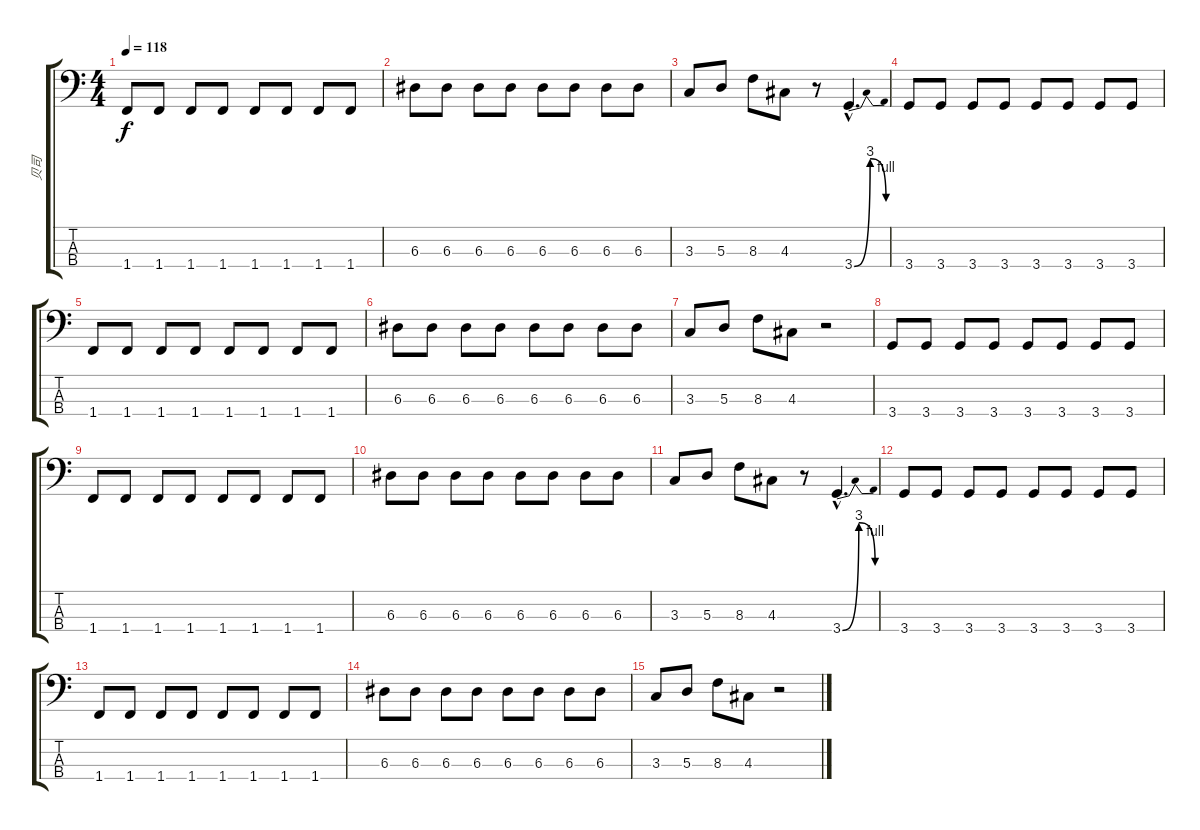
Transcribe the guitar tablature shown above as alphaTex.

\track ("贝司" "贝司") {instrument electricbassfinger}
\staff {score tabs}
\tuning (G2 D2 A1 E1) {hide}
\ts (4 4)
\tempo 118
\clef f4
\ks c
1.4.8{dy f} 1.4.8 1.4.8 1.4.8 1.4.8 1.4.8 1.4.8 1.4.8 |
6.3.8 6.3.8 6.3.8 6.3.8 6.3.8 6.3.8 6.3.8 6.3.8 |
3.3.8 5.3.8 8.3.8 4.3.8 r.8 3.4{be (bendrelease 0 0 37 12 41 12 60 4) hac}.4{d} |
3.4.8 3.4.8 3.4.8 3.4.8 3.4.8 3.4.8 3.4.8 3.4.8 |
1.4.8 1.4.8 1.4.8 1.4.8 1.4.8 1.4.8 1.4.8 1.4.8 |
6.3.8 6.3.8 6.3.8 6.3.8 6.3.8 6.3.8 6.3.8 6.3.8 |
3.3.8 5.3.8 8.3.8 4.3.8 r.2 |
3.4.8 3.4.8 3.4.8 3.4.8 3.4.8 3.4.8 3.4.8 3.4.8 |
1.4.8 1.4.8 1.4.8 1.4.8 1.4.8 1.4.8 1.4.8 1.4.8 |
6.3.8 6.3.8 6.3.8 6.3.8 6.3.8 6.3.8 6.3.8 6.3.8 |
3.3.8 5.3.8 8.3.8 4.3.8 r.8 3.4{be (bendrelease 0 0 37 12 41 12 60 4) hac}.4{d} |
3.4.8 3.4.8 3.4.8 3.4.8 3.4.8 3.4.8 3.4.8 3.4.8 |
1.4.8 1.4.8 1.4.8 1.4.8 1.4.8 1.4.8 1.4.8 1.4.8 |
6.3.8 6.3.8 6.3.8 6.3.8 6.3.8 6.3.8 6.3.8 6.3.8 |
3.3.8 5.3.8 8.3.8 4.3.8 r.2
